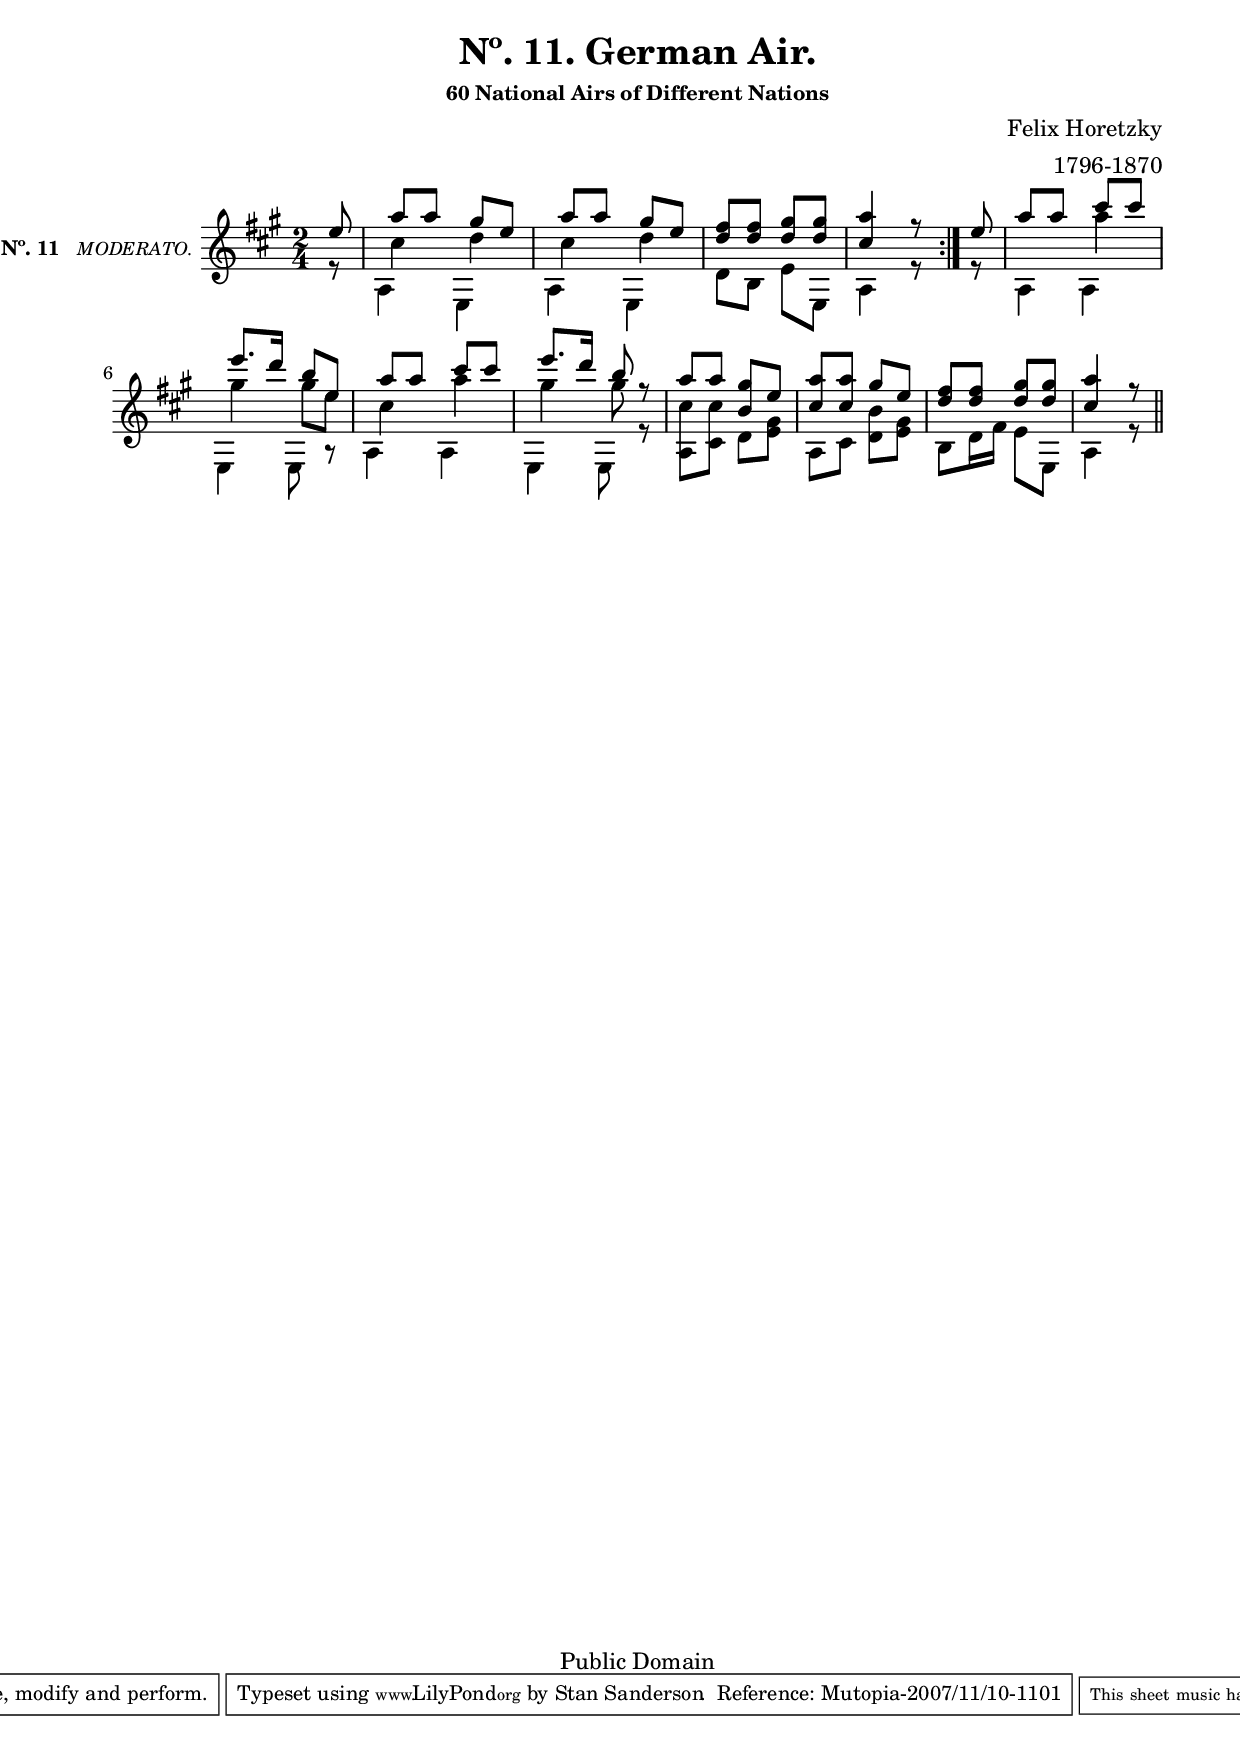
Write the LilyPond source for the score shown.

% Entered on Nov 5, 2007
\version "2.11.34"
%#(set-global-staff-size 17) 

\paper {
%	#(set-paper-size "a4")
%	#(set-paper-size "letter")
	left-margin = 0.75 \in
	line-width = 7.0 \in
	between-system-padding = #2.0
	between-system-space = #2.0
	ragged-last-bottom = ##t 
	ragged-bottom = ##f
}

\header {
	title = "Nº. 11. German Air."
	subtitle = ""
	subsubtitle = "60 National Airs of Different Nations"
	composer = \markup{\column \right-align 
	{\line {Felix Horetzky} 1796-1870}}
	meter = ""
% MUTOPIA
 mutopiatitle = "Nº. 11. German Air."
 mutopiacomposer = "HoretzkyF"
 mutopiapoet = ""
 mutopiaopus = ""
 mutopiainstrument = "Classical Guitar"
 date = "unk"
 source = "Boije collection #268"
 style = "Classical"
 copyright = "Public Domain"
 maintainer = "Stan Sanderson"
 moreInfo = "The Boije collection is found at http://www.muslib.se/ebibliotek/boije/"
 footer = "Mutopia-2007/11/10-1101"
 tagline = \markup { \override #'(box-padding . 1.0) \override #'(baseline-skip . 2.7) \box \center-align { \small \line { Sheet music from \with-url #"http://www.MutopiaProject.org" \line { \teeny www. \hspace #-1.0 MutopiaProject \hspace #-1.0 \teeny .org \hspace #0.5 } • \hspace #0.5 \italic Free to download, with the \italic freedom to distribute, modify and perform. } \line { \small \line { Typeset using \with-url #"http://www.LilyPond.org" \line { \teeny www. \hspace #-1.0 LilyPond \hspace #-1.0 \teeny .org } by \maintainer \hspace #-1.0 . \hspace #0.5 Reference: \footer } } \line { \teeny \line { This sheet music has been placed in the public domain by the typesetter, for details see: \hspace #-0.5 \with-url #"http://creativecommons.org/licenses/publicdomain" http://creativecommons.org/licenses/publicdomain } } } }
}

%%%%%%%%%%%%%%%%%%%%%%%%%%%%%%%%%%%%
%%
%% Source & comments
%%	
%%  Felix Horetzky was born in Horyszów Ruski, Poland, January 1, 1796.
%%	Little is known about he came to the guitar. He traveled to Vienna
%%	to study under master guitarrist, Mauro Giuliani. He traveled
%%  extensively in Europe as a concert performer and teacher. He wrote
%%  between 100 and 150 pieces for the guitar. He died in Edinburgh
%%  on October 6, 1870.
%%
%%	This piece is from #268, "60 National Airs of Different Nations",
%%	in the Boije collection and is in the public domain.
%%	<http://www.muslib.se/ebibliotek/boije/>
%%	Publisher: Chappell (London), no date given.
%%
%%	Carl Boije (1849-1923) was an amateur guitarist whose vast collection
%%	was donated to the State Library of Sweden after his death.
%%
%%	The dynamic markings for the most part follow the original score; obvious
%%	notation errors have been corrected.
%%
%%%%%%%%%%%%%%%%%%%%%%%%%%%%%%%%%%%%

\include "english.ly"

%%%% shortcuts

dol = \markup { \smaller\italic "dolce."}
cres = \markup{\smaller\italic"cresc:"}
cress = \markup{\tiny\smaller\italic"cresc:"}
espr = \markup{\smaller\italic"espres:"}
rit = \markup{\smaller\italic"ritart:"}
atem = \markup{\smaller\italic"a tempo:"}
smz = \markup{\smaller\italic"smorz:"} % smorzando
showTup = { \override TupletNumber #'transparent = ##f
		\override TupletBracket #'transparent = ##f }
hideTup = { \override TupletNumber #'transparent = ##t
		\override TupletBracket #'transparent = ##t }
seg = \markup {\smaller \smaller \musicglyph #"scripts.segno"}
cod = \markup {\smaller \vcenter "to" \hspace #0.7 \smaller \vcenter \musicglyph #"scripts.coda"}
toseg = \markup { \bold \vcenter "to" \hspace #0.7 \vcenter \smaller \musicglyph #"scripts.segno" }
fin = \markup {\smaller \smaller \bold \italic "Fine."}		
I = \once \override NoteColumn #'ignore-collision = ##t	

%% End shortcuts


%%%%%%%%%%
%% Reminders
%
%    \once \override DynamicText #'extra-offset = #'(-3.75 . 5.5)
%    \once \override TextScript #'extra-offset = #'( 0.8 . -2.3 )
%
%%%%%%%%%%

upper = \relative c''{
	\set Staff.instrumentName=\markup{ \center-align 
	{\smaller\bold "Nº. 11  " \smaller\smaller\italic "MODERATO. " }}
	\repeat volta 2 {
		\partial 8*1 e8 |
		<<{a8 a gs e }\\{
			\override Stem #'length-fraction = #0.7 cs4 d}>> |
		<<{a'8 a gs e }\\{
			\override Stem #'length-fraction = #0.7 cs4 d}>> |
		<fs d>8 <fs d> <gs d> <gs d> |
		<a cs,>4 r8
	}
	
		e8 |
		a8 a <<{cs cs}\\{a4}>> |
		<<{e'8. d16  b8 e,}\\{gs4 gs8 e}>> |
		<<{a8 a cs cs}\\{\once \override Stem #'length-fraction = #0.8
		cs,4 a'}>> |
		<<{e'8. d16 b8 r}\\{gs4 gs8 s }>> |
		a a <gs b,> e |
		<a cs,> <a cs,> gs e |
		<fs d> <fs d> <gs d> <gs d> |
		<a cs,>4 r8
	
}
		

lower = \relative c' { 
	\override Staff.NoteCollision 
	#'merge-differently-headed = ##t
	\repeat volta 2 {
		\partial 8*1 r8 |
		 a4 e |
		 a e |
		 d'8 b e e, |
		 a4 r8
	}
	
		r8 |
		a4 a |
		e e8 a\rest |
		a4 a |
		e e8 r|
		<cs'' a,> <cs cs,> d, <gs e>
		|
		a, cs <b' d,> <gs e> |
		b,8 d16 fs e8 e, |
		a4 r8
}

staffClassicalGuitar = \new Staff  {
		\time 2/4
		\key a
		\major
		\set Staff.connectArpeggios = ##t
		\set Staff.midiInstrument="acoustic guitar (nylon)"
		<<
			\new Voice = A { \voiceOne  \upper }			
			\new Voice = C { \voiceFour  \lower }
		>>
		\bar "||"   %%  "|."
}

\score { 
		<<
			\staffClassicalGuitar
		>>
		}
		
\layout  {\context {
   \Staff
   \consists Span_arpeggio_engraver
 } }

\score {
%%	\unfoldRepeats
	\staffClassicalGuitar
	\midi {
		\context {
			\Score
			tempoWholesPerMinute = #(ly:make-moment 80 4)
		}
		\context {
			\Voice
			\remove "Dynamic_performer"
	    }
    }
}
